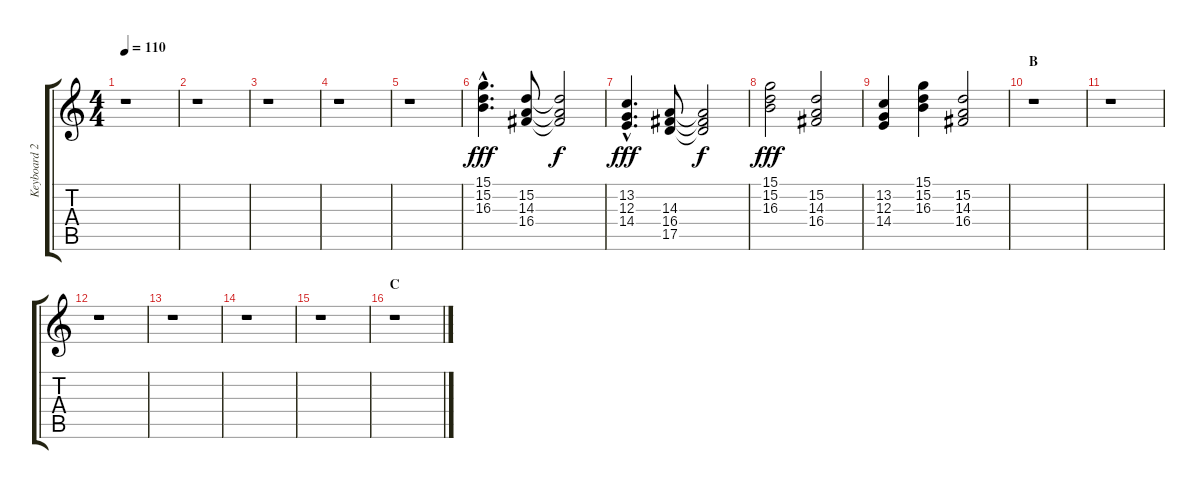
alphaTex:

\track ("Keyboard 2" "Keyboard 2") {instrument stringensemble1}
\staff {score tabs}
\tuning (E4 B3 G3 D3 A2 E2) {hide}
\ts (4 4)
\tempo 110
\clef g2
\ks c
r.1{dy fff} |
r.1 |
r.1 |
r.1 |
r.1 |
(15.1{hac} 15.2{hac} 16.3{hac}).4{d} (15.2 14.3 16.4).8 (15.2{t} 14.3{t} 16.4{t}).2{dy f} |
(13.2{hac} 12.3{hac} 14.4{hac}).4{d dy fff} (14.3 16.4 17.5).8 (14.3{t} 16.4{t} 17.5{t}).2{dy f} |
(15.1 15.2 16.3).2{dy fff} (15.2 14.3 16.4).2 |
(13.2 12.3 14.4).4 (15.1 15.2 16.3).4 (15.2 14.3 16.4).2 |
\section ("" "B")
r.1 |
r.1 |
r.1 |
r.1 |
r.1 |
r.1 |
\section ("" "C")
r.1
